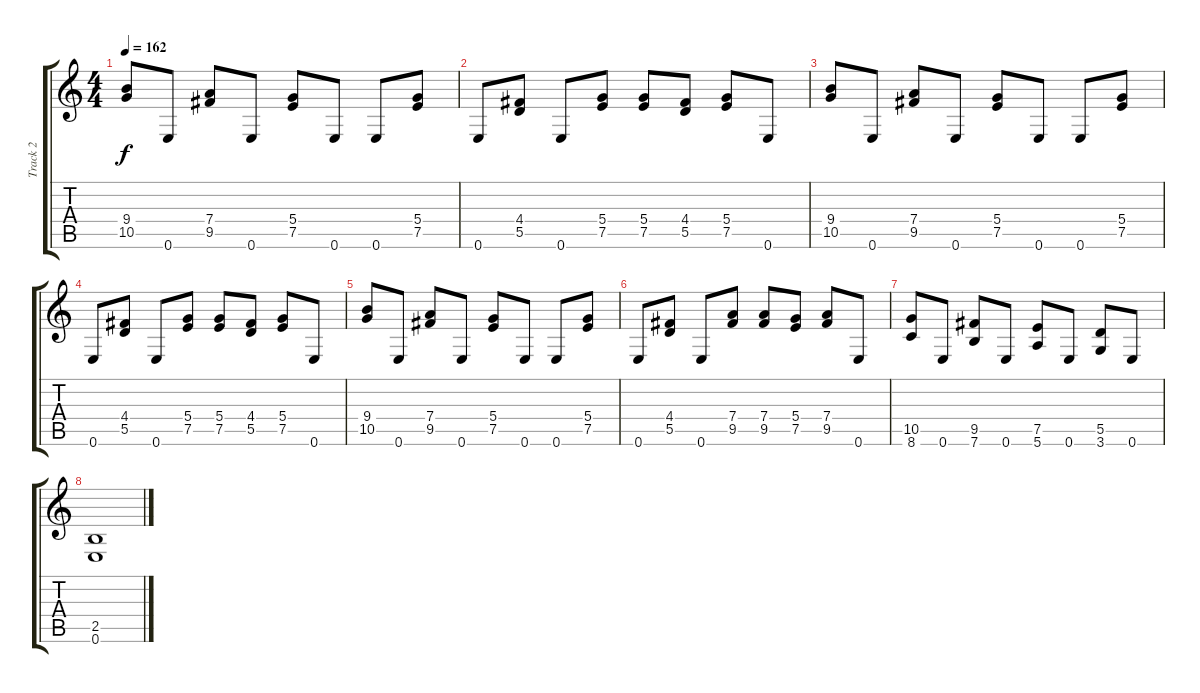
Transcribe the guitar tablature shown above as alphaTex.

\track ("Track 2" "Track 2") {instrument acousticguitarsteel}
\staff {score tabs}
\tuning (E4 B3 G3 D3 A2 E2) {hide}
\ts (4 4)
\tempo 162
\clef g2
\ks c
(9.4 10.5).8{dy f} 0.6.8 (7.4 9.5).8 0.6.8 (5.4 7.5).8 0.6.8 0.6.8 (5.4 7.5).8 |
0.6.8 (4.4 5.5).8 0.6.8 (5.4 7.5).8 (5.4 7.5).8 (4.4 5.5).8 (5.4 7.5).8 0.6.8 |
(9.4 10.5).8 0.6.8 (7.4 9.5).8 0.6.8 (5.4 7.5).8 0.6.8 0.6.8 (5.4 7.5).8 |
0.6.8 (4.4 5.5).8 0.6.8 (5.4 7.5).8 (5.4 7.5).8 (4.4 5.5).8 (5.4 7.5).8 0.6.8 |
(9.4 10.5).8 0.6.8 (7.4 9.5).8 0.6.8 (5.4 7.5).8 0.6.8 0.6.8 (5.4 7.5).8 |
0.6.8 (4.4 5.5).8 0.6.8 (7.4 9.5).8 (7.4 9.5).8 (5.4 7.5).8 (7.4 9.5).8 0.6.8 |
(10.5 8.6).8 0.6.8 (9.5 7.6).8 0.6.8 (7.5 5.6).8 0.6.8 (5.5 3.6).8 0.6.8 |
(2.5 0.6).1
